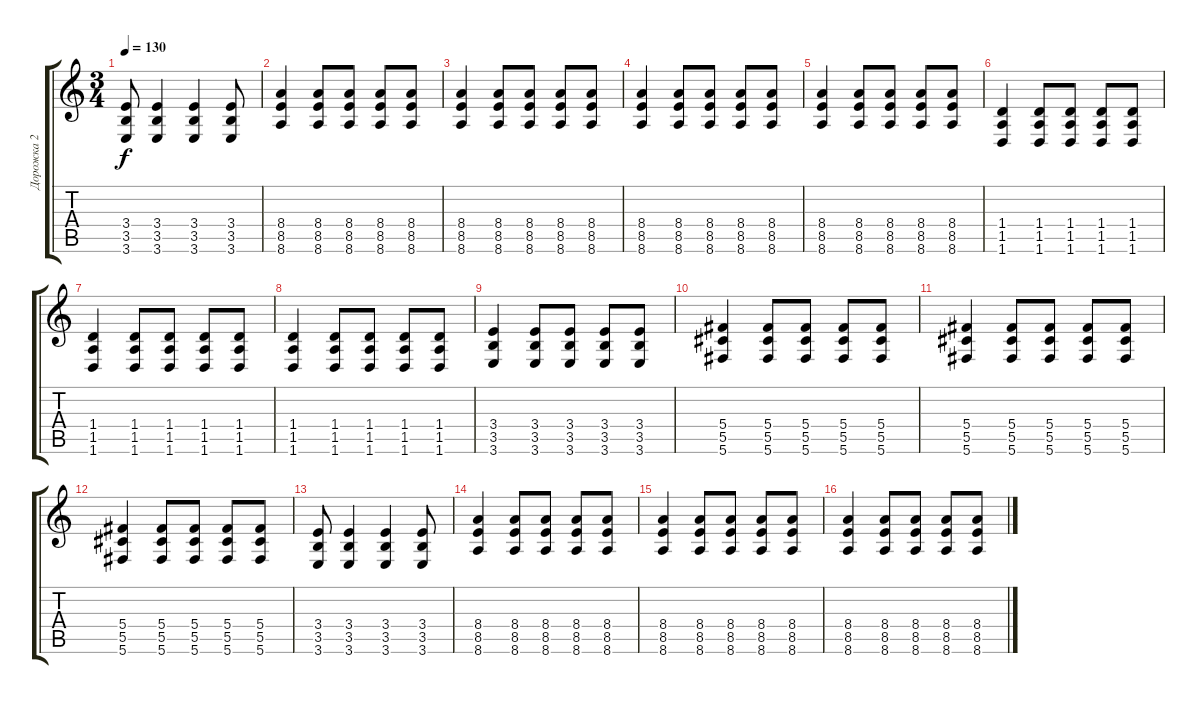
\track ("Дорожка 2" "Дорожка 2") {instrument distortionguitar}
\staff {score tabs}
\tuning (Eb4 Bb3 Gb3 Db3 Ab2 Db2) {hide}
\ts (3 4)
\tempo 130
\clef g2
\ks c
(3.4 3.5 3.6).8{dy f} (3.4 3.5 3.6).4 (3.4 3.5 3.6).4 (3.4 3.5 3.6).8 |
(8.4 8.5 8.6).4 (8.4 8.5 8.6).8 (8.4 8.5 8.6).8 (8.4 8.5 8.6).8 (8.4 8.5 8.6).8 |
(8.4 8.5 8.6).4 (8.4 8.5 8.6).8 (8.4 8.5 8.6).8 (8.4 8.5 8.6).8 (8.4 8.5 8.6).8 |
(8.4 8.5 8.6).4 (8.4 8.5 8.6).8 (8.4 8.5 8.6).8 (8.4 8.5 8.6).8 (8.4 8.5 8.6).8 |
(8.4 8.5 8.6).4 (8.4 8.5 8.6).8 (8.4 8.5 8.6).8 (8.4 8.5 8.6).8 (8.4 8.5 8.6).8 |
(1.4 1.5 1.6).4 (1.4 1.5 1.6).8 (1.4 1.5 1.6).8 (1.4 1.5 1.6).8 (1.4 1.5 1.6).8 |
(1.4 1.5 1.6).4 (1.4 1.5 1.6).8 (1.4 1.5 1.6).8 (1.4 1.5 1.6).8 (1.4 1.5 1.6).8 |
(1.4 1.5 1.6).4 (1.4 1.5 1.6).8 (1.4 1.5 1.6).8 (1.4 1.5 1.6).8 (1.4 1.5 1.6).8 |
(3.4 3.5 3.6).4 (3.4 3.5 3.6).8 (3.4 3.5 3.6).8 (3.4 3.5 3.6).8 (3.4 3.5 3.6).8 |
(5.4 5.5 5.6).4 (5.4 5.5 5.6).8 (5.4 5.5 5.6).8 (5.4 5.5 5.6).8 (5.4 5.5 5.6).8 |
(5.4 5.5 5.6).4 (5.4 5.5 5.6).8 (5.4 5.5 5.6).8 (5.4 5.5 5.6).8 (5.4 5.5 5.6).8 |
(5.4 5.5 5.6).4 (5.4 5.5 5.6).8 (5.4 5.5 5.6).8 (5.4 5.5 5.6).8 (5.4 5.5 5.6).8 |
(3.4 3.5 3.6).8 (3.4 3.5 3.6).4 (3.4 3.5 3.6).4 (3.4 3.5 3.6).8 |
(8.4 8.5 8.6).4 (8.4 8.5 8.6).8 (8.4 8.5 8.6).8 (8.4 8.5 8.6).8 (8.4 8.5 8.6).8 |
(8.4 8.5 8.6).4 (8.4 8.5 8.6).8 (8.4 8.5 8.6).8 (8.4 8.5 8.6).8 (8.4 8.5 8.6).8 |
(8.4 8.5 8.6).4 (8.4 8.5 8.6).8 (8.4 8.5 8.6).8 (8.4 8.5 8.6).8 (8.4 8.5 8.6).8
